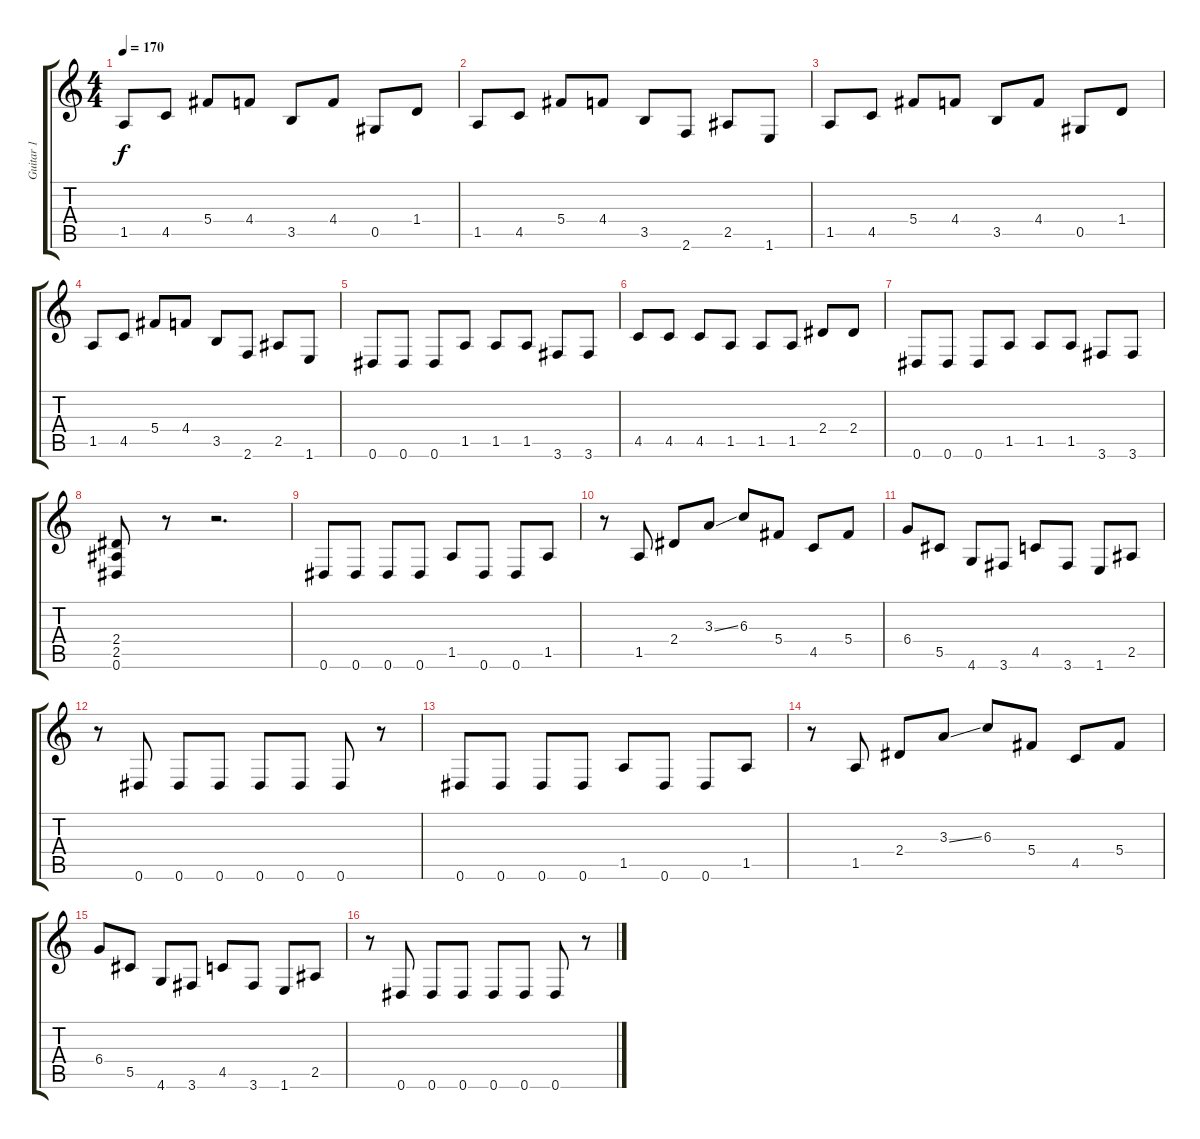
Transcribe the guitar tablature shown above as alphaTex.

\track ("Guitar 1" "Guitar 1") {instrument distortionguitar}
\staff {score tabs}
\tuning (Eb4 Bb3 Gb3 Db3 Ab2 Eb2) {hide}
\ts (4 4)
\tempo 170
\clef g2
\ks c
1.5.8{dy f} 4.5.8 5.4.8 4.4.8 3.5.8 4.4.8 0.5.8 1.4.8 |
1.5.8 4.5.8 5.4.8 4.4.8 3.5.8 2.6.8 2.5.8 1.6.8 |
1.5.8 4.5.8 5.4.8 4.4.8 3.5.8 4.4.8 0.5.8 1.4.8 |
1.5.8 4.5.8 5.4.8 4.4.8 3.5.8 2.6.8 2.5.8 1.6.8 |
0.6.8 0.6.8 0.6.8 1.5.8 1.5.8 1.5.8 3.6.8 3.6.8 |
4.5.8 4.5.8 4.5.8 1.5.8 1.5.8 1.5.8 2.4.8 2.4.8 |
0.6.8 0.6.8 0.6.8 1.5.8 1.5.8 1.5.8 3.6.8 3.6.8 |
(2.4 2.5 0.6).8 r.8 r.2{d} |
0.6.8 0.6.8 0.6.8 0.6.8 1.5.8 0.6.8 0.6.8 1.5.8 |
r.8 1.5.8 2.4.8 3.3{ss}.8 6.3.8 5.4.8 4.5.8 5.4.8 |
6.4.8 5.5.8 4.6.8 3.6.8 4.5.8 3.6.8 1.6.8 2.5.8 |
r.8 0.6.8 0.6.8 0.6.8 0.6.8 0.6.8 0.6.8 r.8 |
0.6.8 0.6.8 0.6.8 0.6.8 1.5.8 0.6.8 0.6.8 1.5.8 |
r.8 1.5.8 2.4.8 3.3{ss}.8 6.3.8 5.4.8 4.5.8 5.4.8 |
6.4.8 5.5.8 4.6.8 3.6.8 4.5.8 3.6.8 1.6.8 2.5.8 |
r.8 0.6.8 0.6.8 0.6.8 0.6.8 0.6.8 0.6.8 r.8
